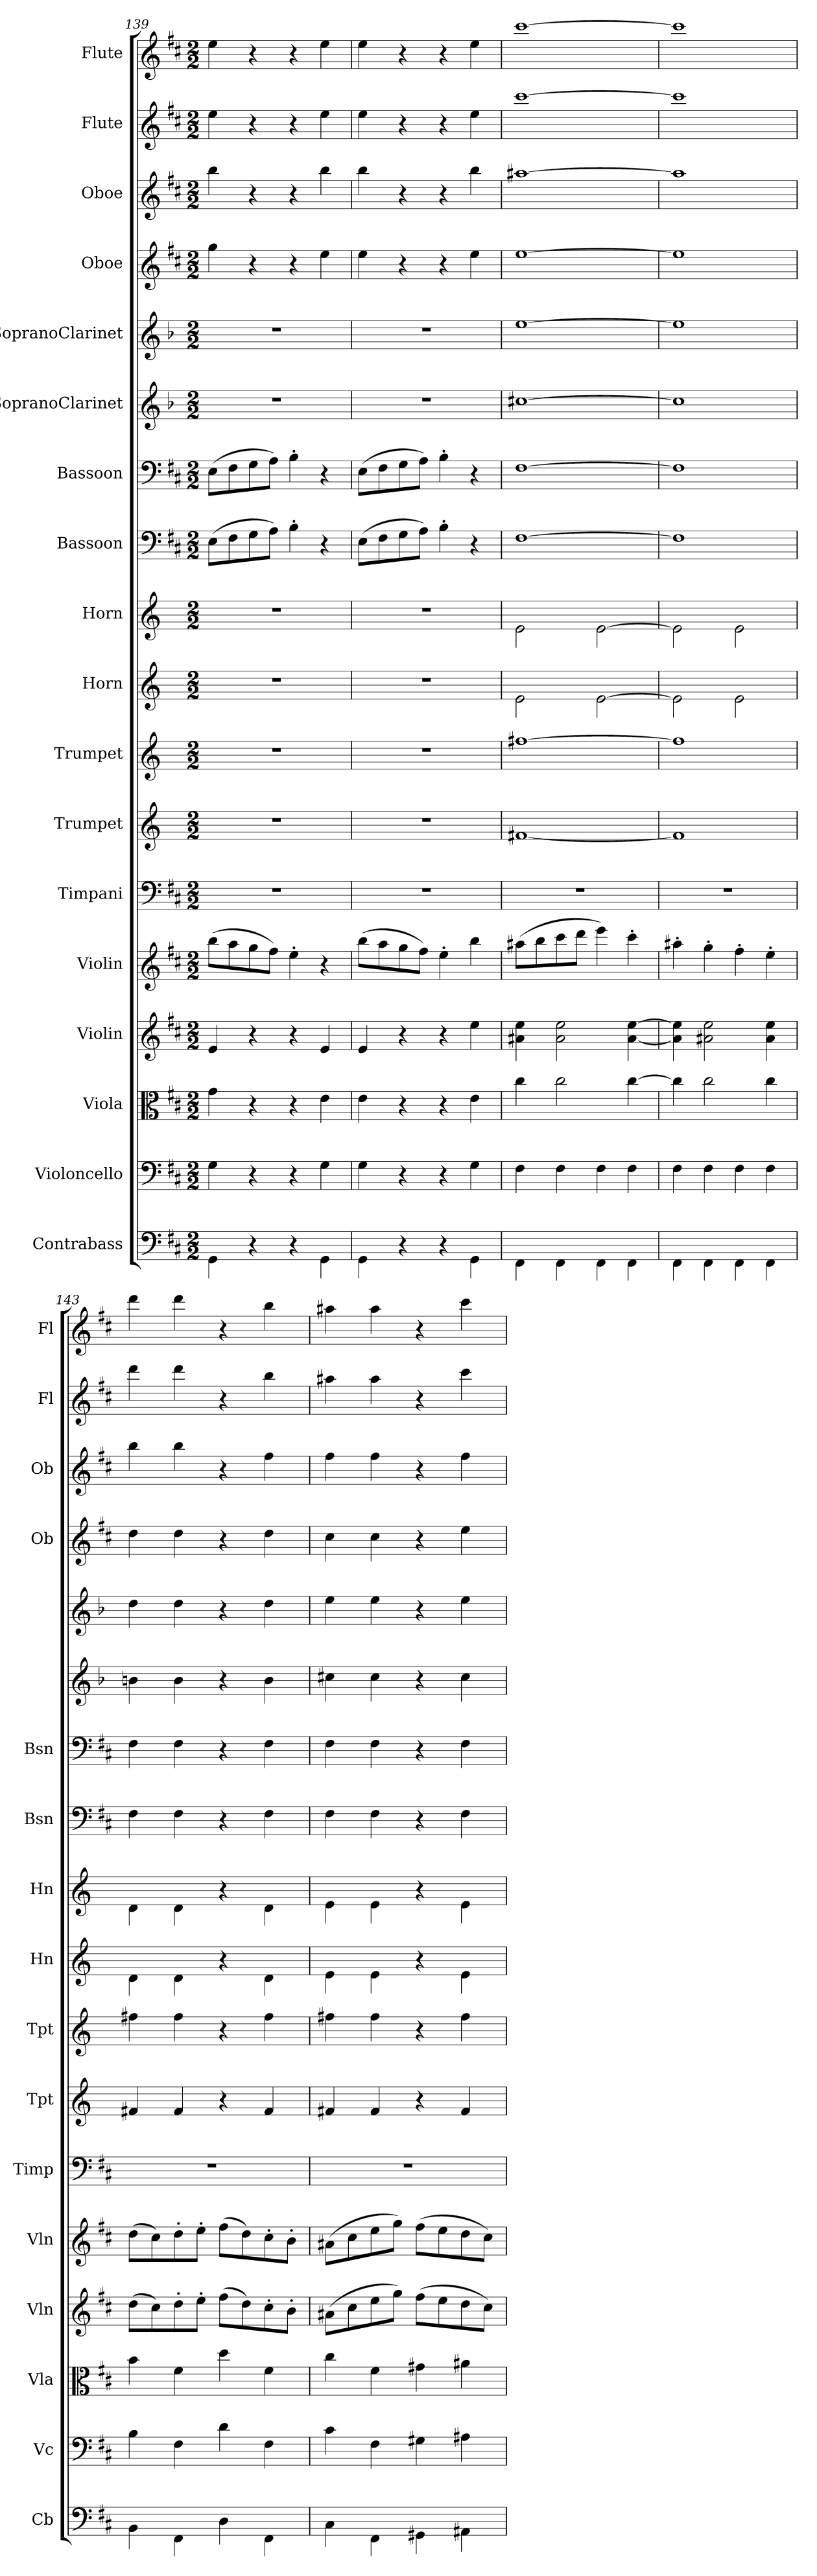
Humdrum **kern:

**kern	**kern	**kern	**kern	**kern	**kern	**kern	**kern	**kern	**kern	**kern	**kern	**kern	**kern	**kern	**kern	**kern	**kern
*part18	*part17	*part16	*part15	*part14	*part13	*part12	*part11	*part10	*part9	*part8	*part7	*part6	*part5	*part4	*part3	*part2	*part1
*staff18	*staff17	*staff16	*staff15	*staff14	*staff13	*staff12	*staff11	*staff10	*staff9	*staff8	*staff7	*staff6	*staff5	*staff4	*staff3	*staff2	*staff1
*I"Contrabass	*I"Violoncello	*I"Viola	*I"Violin	*I"Violin	*I"Timpani	*I"Trumpet	*I"Trumpet	*I"Horn	*I"Horn	*I"Bassoon	*I"Bassoon	*I"SopranoClarinet	*I"SopranoClarinet	*I"Oboe	*I"Oboe	*I"Flute	*I"Flute
*I'Cb	*I'Vc	*I'Vla	*I'Vln	*I'Vln	*I'Timp	*I'Tpt	*I'Tpt	*I'Hn	*I'Hn	*I'Bsn	*I'Bsn	*	*	*I'Ob	*I'Ob	*I'Fl	*I'Fl
*clefF4	*clefF4	*clefC3	*clefG2	*clefG2	*clefF4	*clefG2	*clefG2	*clefG2	*clefG2	*clefF4	*clefF4	*clefG2	*clefG2	*clefG2	*clefG2	*clefG2	*clefG2
*k[f#c#]	*k[f#c#]	*k[f#c#]	*k[f#c#]	*k[f#c#]	*k[f#c#]	*k[]	*k[]	*k[]	*k[]	*k[f#c#]	*k[f#c#]	*k[b-]	*k[b-]	*k[f#c#]	*k[f#c#]	*k[f#c#]	*k[f#c#]
*M2/2	*M2/2	*M2/2	*M2/2	*M2/2	*M2/2	*M2/2	*M2/2	*M2/2	*M2/2	*M2/2	*M2/2	*M2/2	*M2/2	*M2/2	*M2/2	*M2/2	*M2/2
=139	=139	=139	=139	=139	=139	=139	=139	=139	=139	=139	=139	=139	=139	=139	=139	=139	=139
4GG\	4G\	4g\	4e/	(8bb\L	1r	1r	1r	1r	1r	(8E\L	(8E\L	1r	1r	4gg\	4bb\	4ee\	4ee\
.	.	.	.	8aa\	.	.	.	.	.	8F#\	8F#\	.	.	.	.	.	.
4r	4r	4r	4r	8gg\	.	.	.	.	.	8G\	8G\	.	.	4r	4r	4r	4r
.	.	.	.	8ff#\J)	.	.	.	.	.	8A\J)	8A\J)	.	.	.	.	.	.
4r	4r	4r	4r	4ee'\	.	.	.	.	.	4B'\	4B'\	.	.	4r	4r	4r	4r
4GG\	4G\	4e\	4e/	4r	.	.	.	.	.	4r	4r	.	.	4ee\	4bb\	4ee\	4ee\
=140	=140	=140	=140	=140	=140	=140	=140	=140	=140	=140	=140	=140	=140	=140	=140	=140	=140
4GG\	4G\	4e\	4e/	(8bb\L	1r	1r	1r	1r	1r	(8E\L	(8E\L	1r	1r	4ee\	4bb\	4ee\	4ee\
.	.	.	.	8aa\	.	.	.	.	.	8F#\	8F#\	.	.	.	.	.	.
4r	4r	4r	4r	8gg\	.	.	.	.	.	8G\	8G\	.	.	4r	4r	4r	4r
.	.	.	.	8ff#\J)	.	.	.	.	.	8A\J)	8A\J)	.	.	.	.	.	.
4r	4r	4r	4r	4ee'\	.	.	.	.	.	4B'\	4B'\	.	.	4r	4r	4r	4r
4GG\	4G\	4e\	4ee\	4bb\	.	.	.	.	.	4r	4r	.	.	4ee\	4bb\	4ee\	4ee\
=141	=141	=141	=141	=141	=141	=141	=141	=141	=141	=141	=141	=141	=141	=141	=141	=141	=141
4FF#\	4F#\	4cc#\	4a#X\ 4ee\	(8aa#X\L	1r	[1f#X/	[1ff#X\	2e\	2e\	[1F#\	[1F#\	[1cc#X\	[1ee\	[1ee\	[1aa#X\	[1ccc#\	[1ccc#\
.	.	.	.	8bb\	.	.	.	.	.	.	.	.	.	.	.	.	.
4FF#\	4F#\	2cc#\	2a#\ 2ee\	8ccc#\	.	.	.	.	.	.	.	.	.	.	.	.	.
.	.	.	.	8ddd\J	.	.	.	.	.	.	.	.	.	.	.	.	.
4FF#\	4F#\	.	.	4eee\)	.	.	.	[2e\	[2e\	.	.	.	.	.	.	.	.
4FF#\	4F#\	[4cc#\	[4a#\ [4ee\	4ccc#'\	.	.	.	.	.	.	.	.	.	.	.	.	.
=142	=142	=142	=142	=142	=142	=142	=142	=142	=142	=142	=142	=142	=142	=142	=142	=142	=142
4FF#\	4F#\	4cc#\]	4a#]\ 4ee]\	4aa#X'\	1r	1f#/]	1ff#\]	2e\]	2e\]	1F#\]	1F#\]	1cc#\]	1ee\]	1ee\]	1aa#\]	1ccc#\]	1ccc#\]
4FF#\	4F#\	2cc#\	2a#X\ 2ee\	4gg'\	.	.	.	.	.	.	.	.	.	.	.	.	.
4FF#\	4F#\	.	.	4ff#'\	.	.	.	2e\	2e\	.	.	.	.	.	.	.	.
4FF#\	4F#\	4cc#\	4a#\ 4ee\	4ee'\	.	.	.	.	.	.	.	.	.	.	.	.	.
=143	=143	=143	=143	=143	=143	=143	=143	=143	=143	=143	=143	=143	=143	=143	=143	=143	=143
4BB\	4B\	4b\	(8dd\L	(8dd\L	1r	4f#X/	4ff#X\	4d\	4d\	4F#\	4F#\	4bn\	4dd\	4dd\	4bb\	4ddd\	4ddd\
.	.	.	8cc#\)	8cc#\)	.	.	.	.	.	.	.	.	.	.	.	.	.
4FF#\	4F#\	4f#\	8dd'\	8dd'\	.	4f#/	4ff#\	4d\	4d\	4F#\	4F#\	4b\	4dd\	4dd\	4bb\	4ddd\	4ddd\
.	.	.	8ee'\J	8ee'\J	.	.	.	.	.	.	.	.	.	.	.	.	.
4D\	4d\	4dd\	(8ff#\L	(8ff#\L	.	4r	4r	4r	4r	4r	4r	4r	4r	4r	4r	4r	4r
.	.	.	8dd\)	8dd\)	.	.	.	.	.	.	.	.	.	.	.	.	.
4FF#\	4F#\	4f#\	8cc#'\	8cc#'\	.	4f#/	4ff#\	4d\	4d\	4F#\	4F#\	4b\	4dd\	4dd\	4ff#\	4bb\	4bb\
.	.	.	8b'\J	8b'\J	.	.	.	.	.	.	.	.	.	.	.	.	.
=144	=144	=144	=144	=144	=144	=144	=144	=144	=144	=144	=144	=144	=144	=144	=144	=144	=144
4C#\	4c#\	4cc#\	(8a#X\L	(8a#X\L	1r	4f#X/	4ff#X\	4e\	4e\	4F#\	4F#\	4cc#X\	4ee\	4cc#\	4ff#\	4aa#X\	4aa#X\
.	.	.	8cc#\	8cc#\	.	.	.	.	.	.	.	.	.	.	.	.	.
4FF#\	4F#\	4f#\	8ee\	8ee\	.	4f#/	4ff#\	4e\	4e\	4F#\	4F#\	4cc#\	4ee\	4cc#\	4ff#\	4aa#\	4aa#\
.	.	.	8gg\J)	8gg\J)	.	.	.	.	.	.	.	.	.	.	.	.	.
4GG#X\	4G#X\	4g#X\	(8ff#\L	(8ff#\L	.	4r	4r	4r	4r	4r	4r	4r	4r	4r	4r	4r	4r
.	.	.	8ee\	8ee\	.	.	.	.	.	.	.	.	.	.	.	.	.
4AA#X\	4A#X\	4a#X\	8dd\	8dd\	.	4f#/	4ff#\	4e\	4e\	4F#\	4F#\	4cc#\	4ee\	4ee\	4ff#\	4ccc#\	4ccc#\
.	.	.	8cc#\J)	8cc#\J)	.	.	.	.	.	.	.	.	.	.	.	.	.
=	=	=	=	=	=	=	=	=	=	=	=	=	=	=	=	=	=
*-	*-	*-	*-	*-	*-	*-	*-	*-	*-	*-	*-	*-	*-	*-	*-	*-	*-
